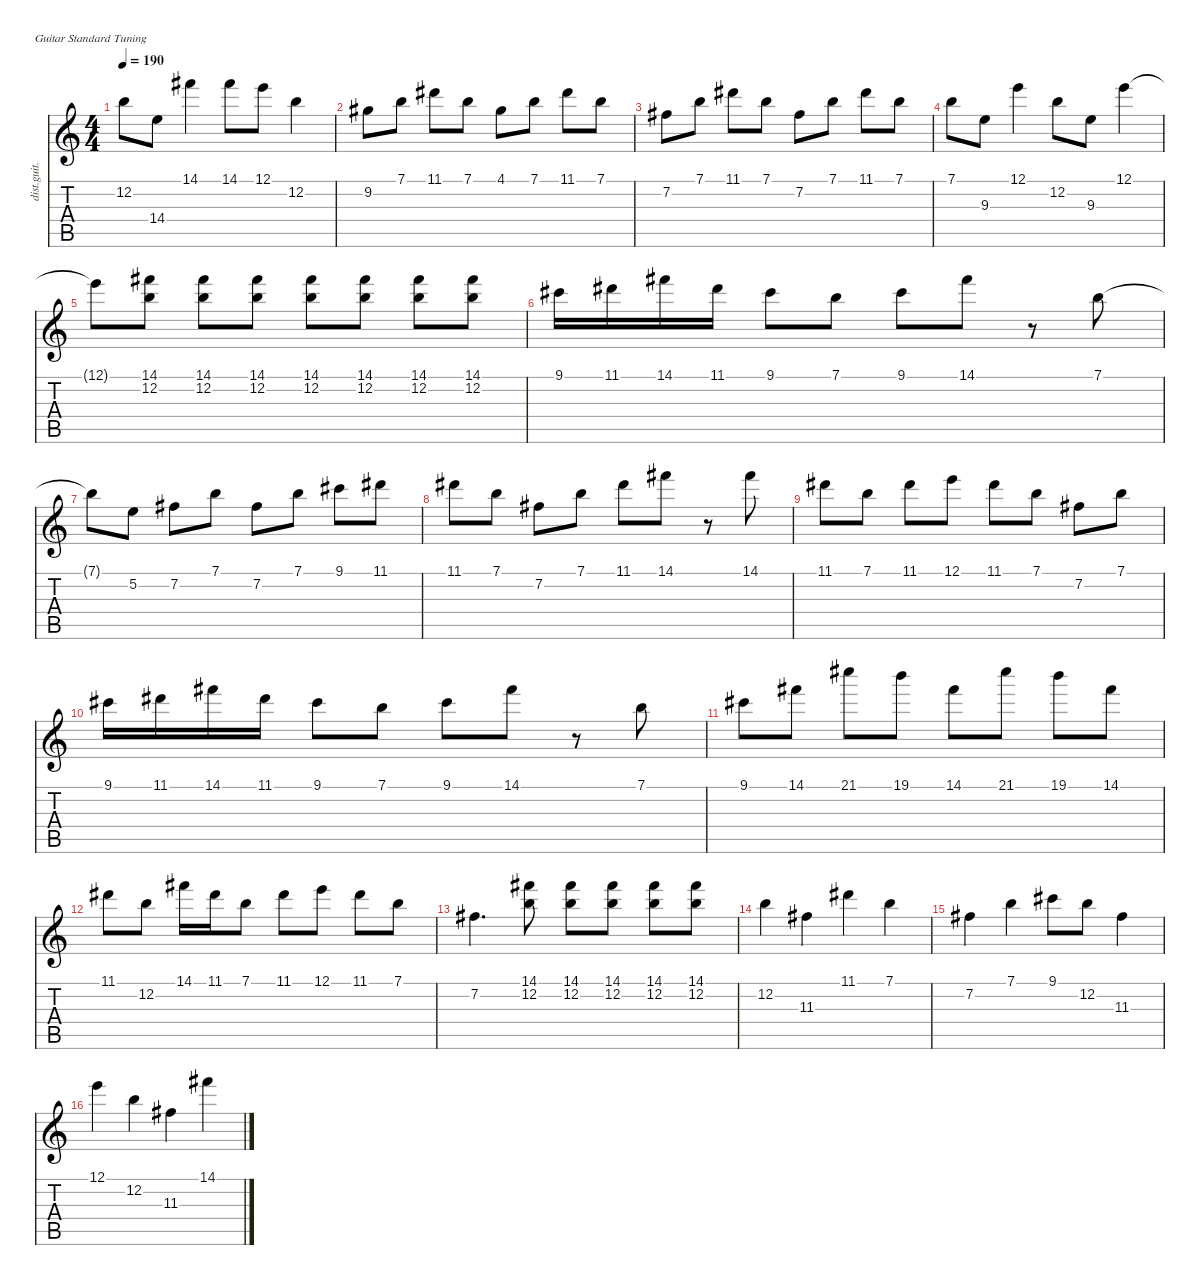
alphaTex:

\defaultSystemsLayout 4
\hideDynamics
\bracketExtendMode nobrackets
\track ("Right Guitar" "dist.guit.") {instrument distortionguitar}
\staff {score tabs}
\tuning (E4 B3 G3 D3 A2 E2)
\ts (4 4)
\tempo 190
\clef g2
\ks c
12.2.8{dy p} 14.4.8 14.1{acc #}.4 14.1{acc #}.8 12.1.8 12.2.4 |
9.2{acc #}.8 7.1.8 11.1{acc #}.8 7.1.8 4.1{acc #}.8 7.1.8 11.1{acc #}.8 7.1.8 |
7.2{acc #}.8 7.1.8 11.1{acc #}.8 7.1.8 7.2{acc #}.8 7.1.8 11.1{acc #}.8 7.1.8 |
7.1.8 9.3.8 12.1.4 12.2.8 9.3.8 12.1.4 |
12.1{t}.8 (14.1{acc #} 12.2).8 (14.1{acc #} 12.2).8 (14.1{acc #} 12.2).8 (14.1{acc #} 12.2).8 (14.1{acc #} 12.2).8 (14.1{acc #} 12.2).8 (14.1{acc #} 12.2).8 |
9.1{acc #}.16{dy mf} 11.1{acc #}.16 14.1{acc #}.16 11.1{acc #}.16 9.1{acc #}.8 7.1.8 9.1{acc #}.8 14.1{acc #}.8 r.8 7.1.8 |
7.1{t}.8 5.2.8 7.2{acc #}.8 7.1.8 7.2{acc #}.8 7.1.8 9.1{acc #}.8 11.1{acc #}.8 |
11.1{acc #}.8 7.1.8 7.2{acc #}.8 7.1.8 11.1{acc #}.8 14.1{acc #}.8 r.8 14.1{acc #}.8 |
11.1{acc #}.8 7.1.8 11.1{acc #}.8 12.1.8 11.1{acc #}.8 7.1.8 7.2{acc #}.8 7.1.8 |
9.1{acc #}.16 11.1{acc #}.16 14.1{acc #}.16 11.1{acc #}.16 9.1{acc #}.8 7.1.8 9.1{acc #}.8 14.1{acc #}.8 r.8 7.1.8 |
9.1{acc #}.8 14.1{acc #}.8 21.1{acc #}.8 19.1.8 14.1{acc #}.8 21.1{acc #}.8 19.1.8 14.1{acc #}.8 |
11.1{acc #}.8 12.2.8 14.1{acc #}.16 11.1{acc #}.16 7.1.8 11.1{acc #}.8 12.1.8 11.1{acc #}.8 7.1.8 |
7.2{acc #}.4{d} (14.1{acc #} 12.2).8 (14.1{acc #} 12.2).8 (14.1{acc #} 12.2).8 (14.1{acc #} 12.2).8 (14.1{acc #} 12.2).8 |
12.2.4 11.3{acc #}.4 11.1{acc #}.4 7.1.4 |
7.2{acc #}.4 7.1.4 9.1{acc #}.8 12.2.8 11.3{acc #}.4 |
12.1.4 12.2.4 11.3{acc #}.4 14.1{acc #}.4
